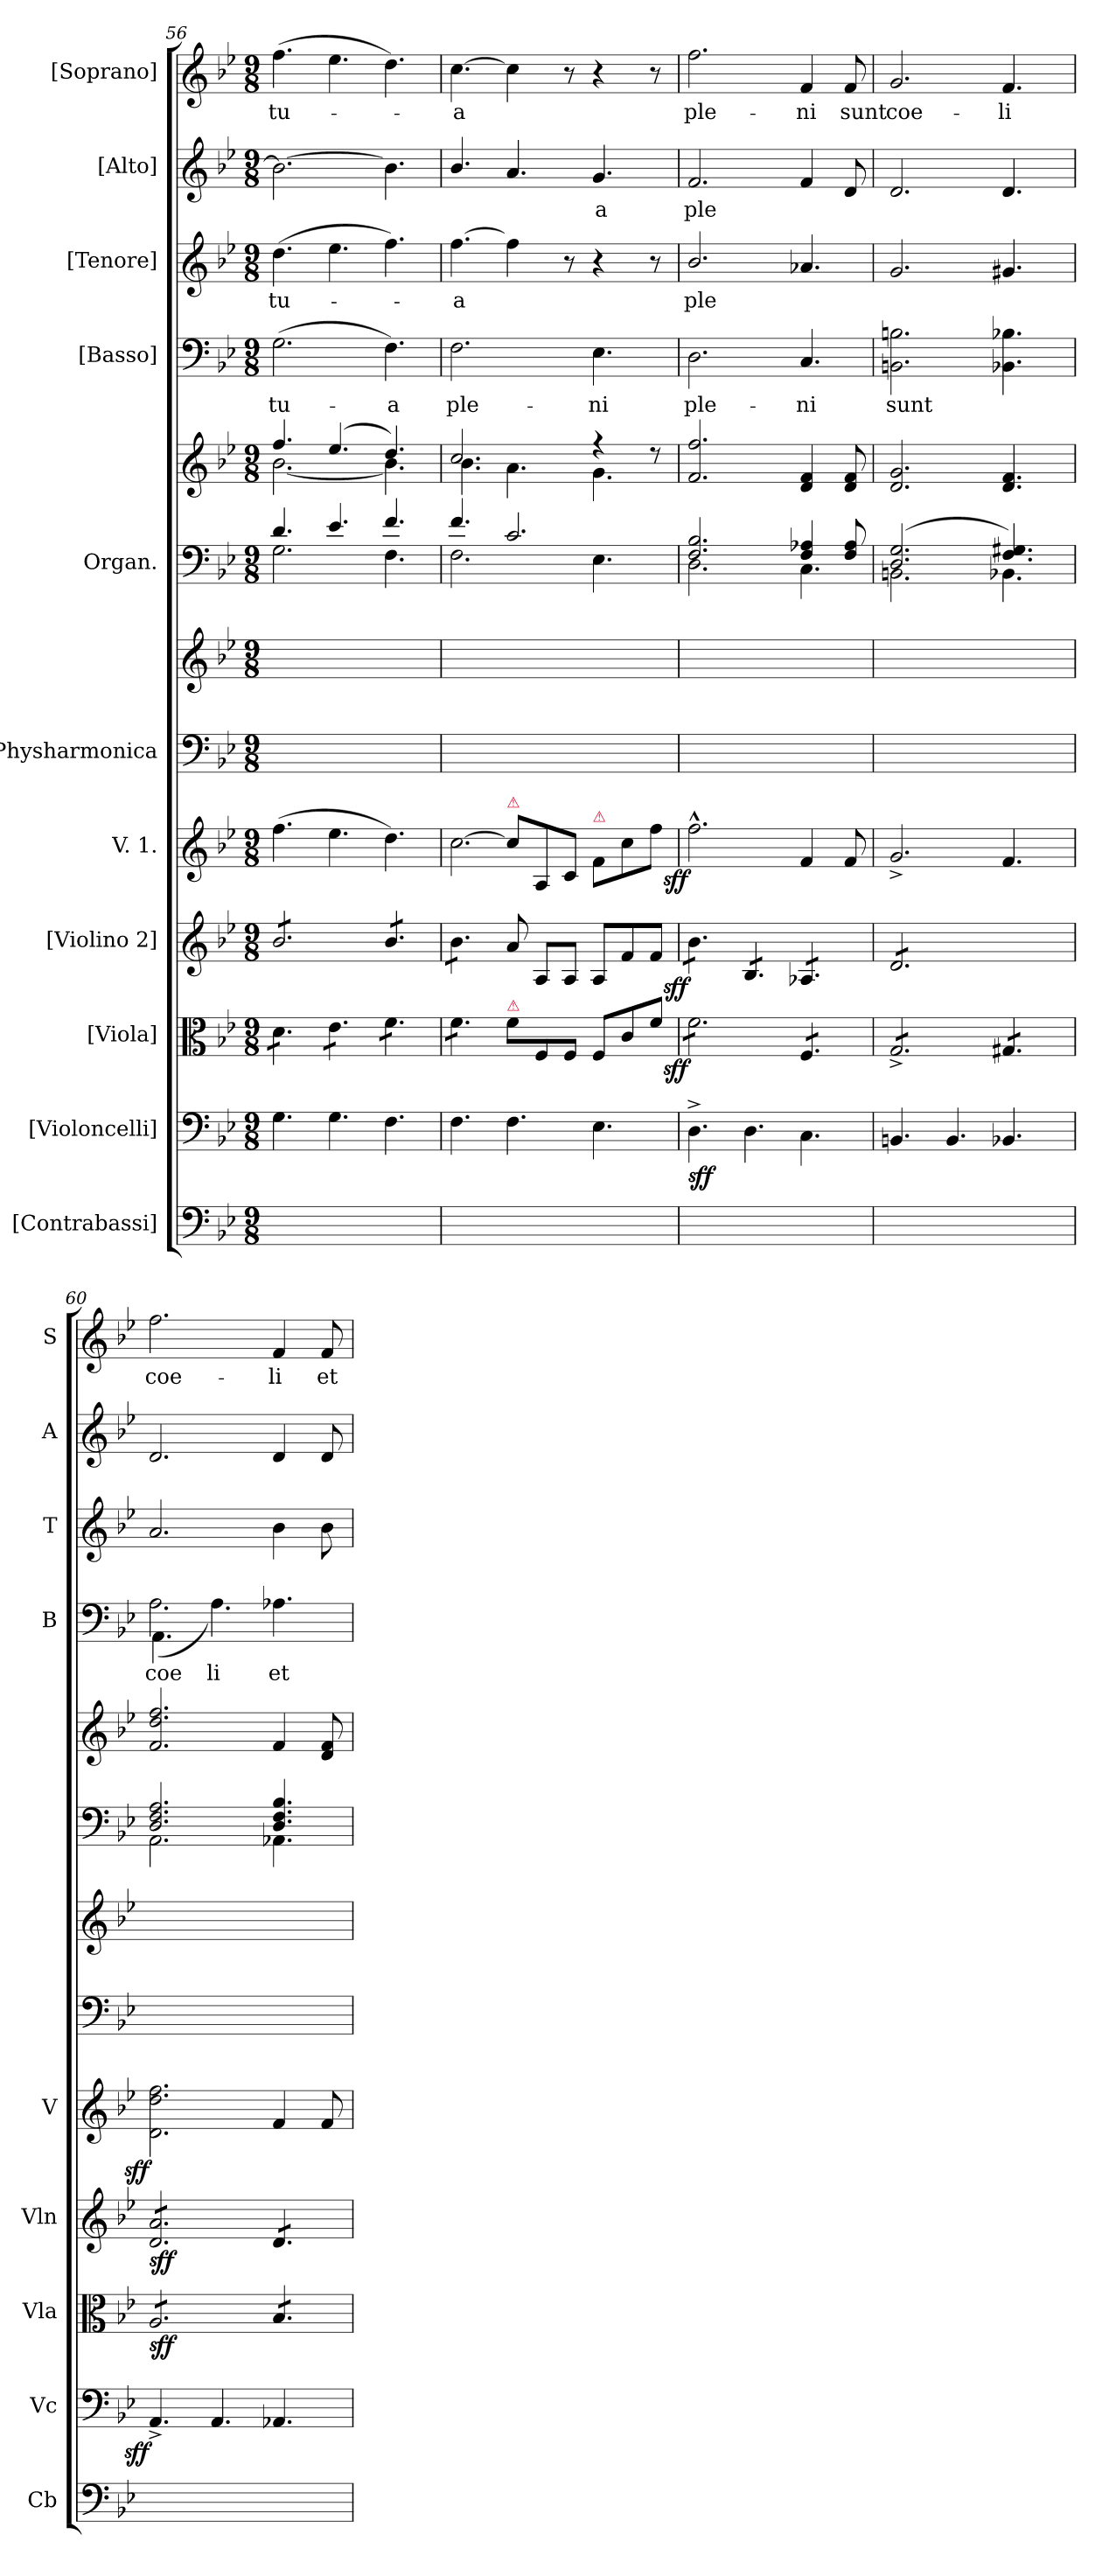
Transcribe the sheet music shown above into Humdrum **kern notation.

**kern	**kern	**dynam	**kern	**dynam	**kern	**dynam	**kern	**dynam	**kern	**kern	**kern	**kern	**kern	**text	**kern	**text	**kern	**text	**kern	**text
*part11	*part10	*part10	*part9	*part9	*part8	*part8	*part7	*part7	*part6	*part6	*part5	*part5	*part4	*part4	*part3	*part3	*part2	*part2	*part1	*part1
*staff13	*staff12	*staff12	*staff11	*staff11	*staff10	*staff10	*staff9	*staff9	*staff8	*staff7	*staff6	*staff5	*staff4	*staff4	*staff3	*staff3	*staff2	*staff2	*staff1	*staff1
*I"[Contrabassi]	*I"[Violoncelli]	*	*I"[Viola]	*	*I"[Violino 2]	*	*I"V. 1.	*	*I"Physharmonica	*	*I"Organ.	*	*I"[Basso]	*	*I"[Tenore]	*	*I"[Alto]	*	*I"[Soprano]	*
*I'Cb	*I'Vc	*	*I'Vla	*	*I'Vln	*	*I'V	*	*	*	*	*	*I'B	*	*I'T	*	*I'A	*	*I'S	*
*clefF4	*clefF4	*	*clefC3	*	*clefG2	*	*clefG2	*	*clefF4	*clefG2	*clefF4	*clefG2	*clefF4	*	*clefG2	*	*clefG2	*	*clefG2	*
*	*	*	*	*	*	*	*	*	*	*	*	*	*	*	*ITrd7c12	*	*	*	*	*
*k[b-e-]	*k[b-e-]	*	*k[b-e-]	*	*k[b-e-]	*	*k[b-e-]	*	*k[b-e-]	*k[b-e-]	*k[b-e-]	*k[b-e-]	*k[b-e-]	*	*k[b-e-]	*	*k[b-e-]	*	*k[b-e-]	*
*B-:	*B-:	*	*B-:	*	*B-:	*	*B-:	*	*B-:	*B-:	*B-:	*B-:	*B-:	*	*B-:	*	*B-:	*	*B-:	*
*M9/8	*M9/8	*	*M9/8	*	*M9/8	*	*M9/8	*	*M9/8	*M9/8	*M9/8	*M9/8	*M9/8	*	*M9/8	*	*M9/8	*	*M9/8	*
=56	=56	=56	=56	=56	=56	=56	=56	=56	=56	=56	=56	=56	=56	=56	=56	=56	=56	=56	=56	=56
*	*	*	*	*	*	*	*	*	*	*	*^	*^	*	*	*	*	*	*	*	*
!	!	!	!	!	!	!	!	!	!	!	!	!	!	!	!	!LO:LY:color=grey	!	!LO:LY:color=grey	!	!	!	!
*	*	*	*tremolo	*	*	*	*	*	*	*	*	*	*	*	*	*	*	*	*	*	*	*
*	*	*	*	*	*tremolo	*	*	*	*	*	*	*	*	*	*	*	*	*	*	*	*	*
4.G\yy	4.G\	.	8d\L	.	8b-/L	.	(4.ff\	.	8%9ryy	8%9ryy	4.d/	2.G\	4.ff/	[2.b-\	(2.G\	tu-	(4.d\	tu-	2.b-\_	.	(4.ff\	tu-
.	.	.	8d\	.	8b-/	.	.	.	.	.	.	.	.	.	.	.	.	.	.	.	.	.
.	.	.	8d\J	.	8b-/	.	.	.	.	.	.	.	.	.	.	.	.	.	.	.	.	.
4.G\yy	4.G\	.	8e-\L	.	8b-/	.	4.ee-\	.	.	.	4.e-/	.	(4.ee-/	.	.	.	4.e-\	.	.	.	4.ee-\	.
.	.	.	8e-\	.	8b-/	.	.	.	.	.	.	.	.	.	.	.	.	.	.	.	.	.
.	.	.	8e-\J	.	8b-/J	.	.	.	.	.	.	.	.	.	.	.	.	.	.	.	.	.
!	!	!	!	!	!	!	!	!	!	!	!	!	!	!	!	!LO:LY:color=grey	!	!	!	!	!	!
4.F\yy	4.F\	.	8f\L	.	8b-/L	.	4.dd\)	.	.	.	4.f/	4.F\	4.dd/)	4.b-\]	4.F\)	-a	4.f\)	.	4.b-\]	.	4.dd\)	.
.	.	.	8f\	.	8b-/	.	.	.	.	.	.	.	.	.	.	.	.	.	.	.	.	.
.	.	.	8f\J	.	8b-/J	.	.	.	.	.	.	.	.	.	.	.	.	.	.	.	.	.
=57	=57	=57	=57	=57	=57	=57	=57	=57	=57	=57	=57	=57	=57	=57	=57	=57	=57	=57	=57	=57	=57	=57
!	!	!	!	!	!	!	!LO:N:vis=2.	!	!	!	!	!	!	!	!	!LO:LY:color=grey	!	!LO:LY:color=grey	!	!	!	!LO:LY:color=grey
4.F\yy	4.F\	.	8f\L	.	8b-\L	.	[4.cc\	.	8%9ryy	8%9ryy	4.f/	2.F\	2.cc/	4.b-\	2.F\	ple-	[4.f\	-a	4.b-/	.	[4.cc\	-a
.	.	.	8f\	.	8b-\	.	.	.	.	.	.	.	.	.	.	.	.	.	.	.	.	.
.	.	.	8f\J	.	8b-\J	.	.	.	.	.	.	.	.	.	.	.	.	.	.	.	.	.
*	*	*	*	*	*Xtremolo	*	*	*	*	*	*	*	*	*	*	*	*	*	*	*	*	*
*	*	*	*Xtremolo	*	*	*	*	*	*	*	*	*	*	*	*	*	*	*	*	*	*	*
!	!	!	!	!	!	!	!LO:TX:a:color=crimson:t=⚠	!	!	!	!	!	!	!	!	!	!	!	!	!	!	!
!	!	!	!LO:TX:a:color=crimson:t=⚠	!	!	!	!	!	!	!	!	!	!	!	!	!	!	!	!	!	!	!
4.F\yy	4.F\	.	8f\L	.	8a/	.	8cc\L]	.	.	.	2.c/	.	.	4.a\	.	.	4f\]	.	4.a/	.	4cc\]	.
.	.	.	8F/	.	8A/L	.	8A/	.	.	.	.	.	.	.	.	.	.	.	.	.	.	.
.	.	.	8F/J	.	8A/J	.	8c/J	.	.	.	.	.	.	.	.	.	8r	.	.	.	8r	.
!	!	!	!	!	!	!	!LO:TX:a:color=crimson:t=⚠	!	!	!	!	!	!	!	!	!	!	!	!	!	!	!
!	!	!	!	!	!	!	!	!	!	!	!	!	!	!	!	!LO:LY:color=grey	!	!	!	!LO:LY:color=grey	!	!
4.E-\yy	4.E-\	.	8F/L	.	8A/L	.	8f/L	.	.	.	.	4.E-\	4r	4.g\	4.E-\	-ni	4r	.	4.g/	-a	4r	.
.	.	.	8c/	.	8f/	.	8cc\	.	.	.	.	.	.	.	.	.	.	.	.	.	.	.
.	.	.	8f/J	.	8f/J	.	8ff\J	.	.	.	.	.	8r	.	.	.	8r	.	.	.	8r	.
*	*	*	*	*	*	*	*	*	*	*	*	*	*v	*v	*	*	*	*	*	*	*	*
=58	=58	=58	=58	=58	=58	=58	=58	=58	=58	=58	=58	=58	=58	=58	=58	=58	=58	=58	=58	=58	=58
!	!	!LO:DY:b	!	!LO:DY:b:rj	!	!LO:DY:b:rj	!	!LO:DY:b:rj	!	!	!	!	!	!	!LO:LY:color=grey	!	!LO:LY:color=grey	!	!LO:LY:color=grey	!	!LO:LY:color=grey
*	*	*	*tremolo	*	*	*	*	*	*	*	*	*	*	*	*	*	*	*	*	*	*
*	*	*	*	*	*tremolo	*	*	*	*	*	*	*	*	*	*	*	*	*	*	*	*
4.D^\yy	4.D^\	sff	8f\L	sff	8b-\L	sff	2.ff^^\	sff	8%9ryy	8%9ryy	2.F/ 2.B-/	2.D\	2.f/ 2.ff/	2.D\	ple-	2.B-/	ple	2.f/	ple	2.ff\	ple-
.	.	.	8f\	.	8b-\	.	.	.	.	.	.	.	.	.	.	.	.	.	.	.	.
.	.	.	8f\	.	8b-\J	.	.	.	.	.	.	.	.	.	.	.	.	.	.	.	.
4.D\yy	4.D\	.	8f\	.	8B-/L	.	.	.	.	.	.	.	.	.	.	.	.	.	.	.	.
.	.	.	8f\	.	8B-/	.	.	.	.	.	.	.	.	.	.	.	.	.	.	.	.
.	.	.	8f\J	.	8B-/J	.	.	.	.	.	.	.	.	.	.	.	.	.	.	.	.
!	!	!	!	!	!	!	!	!	!	!	!	!	!	!	!LO:LY:color=grey	!	!	!	!	!	!LO:LY:color=grey
4.C\yy	4.C\	.	8F/L	.	8A-X/L	.	4f/	.	.	.	4F/ 4A-X/	4.C\	4d/ 4f/	4.C/	-ni	4.A-X/	.	4f/	.	4f/	-ni
.	.	.	8F/	.	8A-X/	.	.	.	.	.	.	.	.	.	.	.	.	.	.	.	.
!	!	!	!	!	!	!	!	!	!	!	!	!	!	!	!	!	!	!	!	!	!LO:LY:color=grey
.	.	.	8F/J	.	8A-X/J	.	8f/	.	.	.	8F/ 8A-/	.	8d/ 8f/	.	.	.	.	8d/	.	8f/	sunt
=59	=59	=59	=59	=59	=59	=59	=59	=59	=59	=59	=59	=59	=59	=59	=59	=59	=59	=59	=59	=59	=59
!	!	!	!	!	!	!	!	!	!	!	!	!	!	!	!LO:LY:color=grey	!	!	!	!	!	!LO:LY:color=grey
4.BBn/yy	4.BBn/	.	8G^/L	.	8d/L	.	2.g^/	.	8%9ryy	8%9ryy	(<2.D/ 2.G/	2.BBn\	2.d/ 2.g/	2.BBn\ 2.Bn\	sunt	2.G/	.	2.d/	.	2.g/	coe-
.	.	.	8G^/	.	8d/	.	.	.	.	.	.	.	.	.	.	.	.	.	.	.	.
.	.	.	8G^/	.	8d/	.	.	.	.	.	.	.	.	.	.	.	.	.	.	.	.
4.BB/yy	4.BB/	.	8G^/	.	8d/	.	.	.	.	.	.	.	.	.	.	.	.	.	.	.	.
.	.	.	8G^/	.	8d/	.	.	.	.	.	.	.	.	.	.	.	.	.	.	.	.
.	.	.	8G^/J	.	8d/J	.	.	.	.	.	.	.	.	.	.	.	.	.	.	.	.
!	!	!	!	!	!	!	!	!	!	!	!	!	!	!	!	!	!	!	!	!	!LO:LY:color=grey
4.BB-X/yy	4.BB-X/	.	8G#X/L	.	4ryy	.	4.f/	.	.	.	4.F/ 4.G#X/)	4.BB-X\	4.d/ 4.f/	4.BB-X\ 4.B-X\	.	4.G#X/	.	4.d/	.	4.f/	-li
.	.	.	8G#X/	.	.	.	.	.	.	.	.	.	.	.	.	.	.	.	.	.	.
.	.	.	8G#X/J	.	8ryy	.	.	.	.	.	.	.	.	.	.	.	.	.	.	.	.
=60	=60	=60	=60	=60	=60	=60	=60	=60	=60	=60	=60	=60	=60	=60	=60	=60	=60	=60	=60	=60	=60
!	!	!LO:DY:b:rj	!	!	!	!	!	!LO:DY:b:rj	!	!	!	!	!	!	!LO:LY:color=grey	!	!	!	!	!	!
*	*	*	*	*	*	*	*	*	*	*	*	*	*	*^	*	*	*	*	*	*	*
4.AA^/yy	4.AA^/	sff	8A/L	sff	8d/ 8a/L	sff	2.d\ 2.dd\ 2.ff\	sff	8%9ryy	8%9ryy	2.D/ 2.F/ 2.A/	2.AA\	2.f/ 2.dd/ 2.ff/	2.A\	(>4.AA\	coe-	2.A/	.	2.d/	.	2.ff\	coe-
.	.	.	8A/	.	8d/ 8a/	.	.	.	.	.	.	.	.	.	.	.	.	.	.	.	.	.
.	.	.	8A/	.	8d/ 8a/	.	.	.	.	.	.	.	.	.	.	.	.	.	.	.	.	.
!	!	!	!	!	!	!	!	!	!	!	!	!	!	!	!	!LO:LY:color=grey	!	!	!	!	!	!
4.AA/yy	4.AA/	.	8A/	.	8d/ 8a/	.	.	.	.	.	.	.	.	.	4.A\)	-li	.	.	.	.	.	.
.	.	.	8A/	.	8d/ 8a/	.	.	.	.	.	.	.	.	.	.	.	.	.	.	.	.	.
.	.	.	8A/J	.	8d/ 8a/J	.	.	.	.	.	.	.	.	.	.	.	.	.	.	.	.	.
!	!	!	!	!	!	!	!	!	!	!	!	!	!	!	!	!LO:LY:color=grey	!	!	!	!	!	!
4.AA-X/yy	4.AA-X/	.	8B-/L	.	8d/L	.	4f/	.	.	.	4.D/ 4.F/ 4.B-/	4.AA-X\	4f/	4ryy	4.A-X\	et	4B-\	.	4d/	.	4f/	-li
.	.	.	8B-/	.	8d/	.	.	.	.	.	.	.	.	.	.	.	.	.	.	.	.	.
.	.	.	8B-/J	.	8d/J	.	8f/	.	.	.	.	.	8d/ 8f/	8ryy	.	.	8B-\	.	8d/	.	8f/	et
*	*	*	*	*	*Xtremolo	*	*	*	*	*	*	*	*	*	*	*	*	*	*	*	*	*
*	*	*	*Xtremolo	*	*	*	*	*	*	*	*	*	*	*	*	*	*	*	*	*	*	*
*	*	*	*	*	*	*	*	*	*	*	*v	*v	*	*v	*v	*	*	*	*	*	*	*
=	=	=	=	=	=	=	=	=	=	=	=	=	=	=	=	=	=	=	=	=
*-	*-	*-	*-	*-	*-	*-	*-	*-	*-	*-	*-	*-	*-	*-	*-	*-	*-	*-	*-	*-
